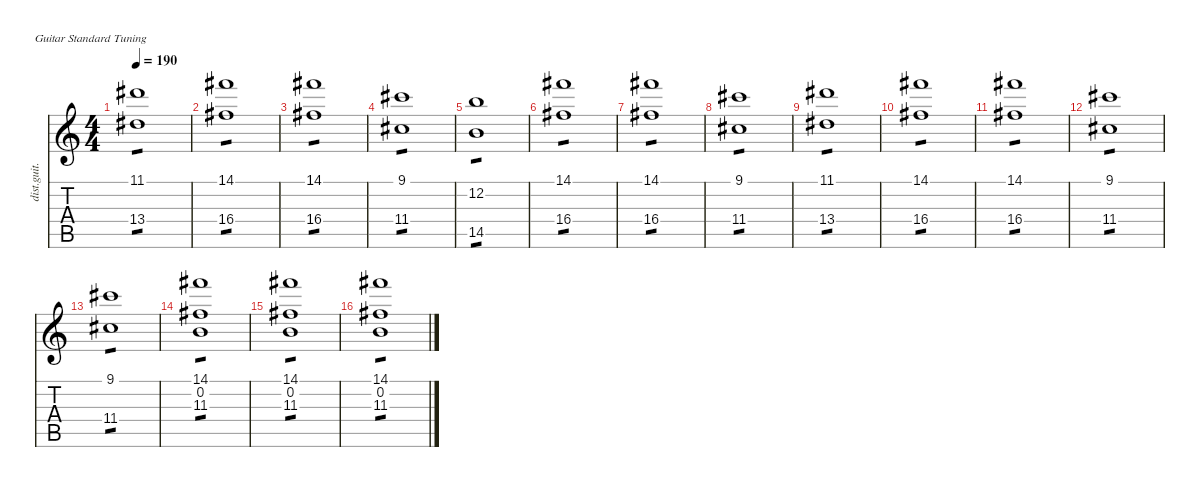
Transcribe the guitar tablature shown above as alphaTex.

\defaultSystemsLayout 4
\hideDynamics
\bracketExtendMode nobrackets
\track ("Right Guitar" "dist.guit.") {instrument distortionguitar}
\staff {score tabs}
\tuning (E4 B3 G3 D3 A2 E2)
\ts (4 4)
\tempo 190
\clef g2
\ks c
(11.1{acc #} 13.4{acc #}).1{tp 1 dy mf} |
(14.1{acc #} 16.4{acc #}).1{tp 1} |
(14.1{acc #} 16.4{acc #}).1{tp 1} |
(9.1{acc #} 11.4{acc #}).1{tp 1} |
(12.2 14.5).1{tp 1} |
(14.1{acc #} 16.4{acc #}).1{tp 1} |
(14.1{acc #} 16.4{acc #}).1{tp 1} |
(9.1{acc #} 11.4{acc #}).1{tp 1} |
(11.1{acc #} 13.4{acc #}).1{tp 1} |
(14.1{acc #} 16.4{acc #}).1{tp 1} |
(14.1{acc #} 16.4{acc #}).1{tp 1} |
(9.1{acc #} 11.4{acc #}).1{tp 1} |
(9.1{acc #} 11.4{acc #}).1{tp 1} |
(14.1{acc #} 0.2 11.3{acc #}).1{tp 1} |
(14.1{acc #} 0.2 11.3{acc #}).1{tp 1} |
(14.1{acc #} 0.2 11.3{acc #}).1{tp 1}
